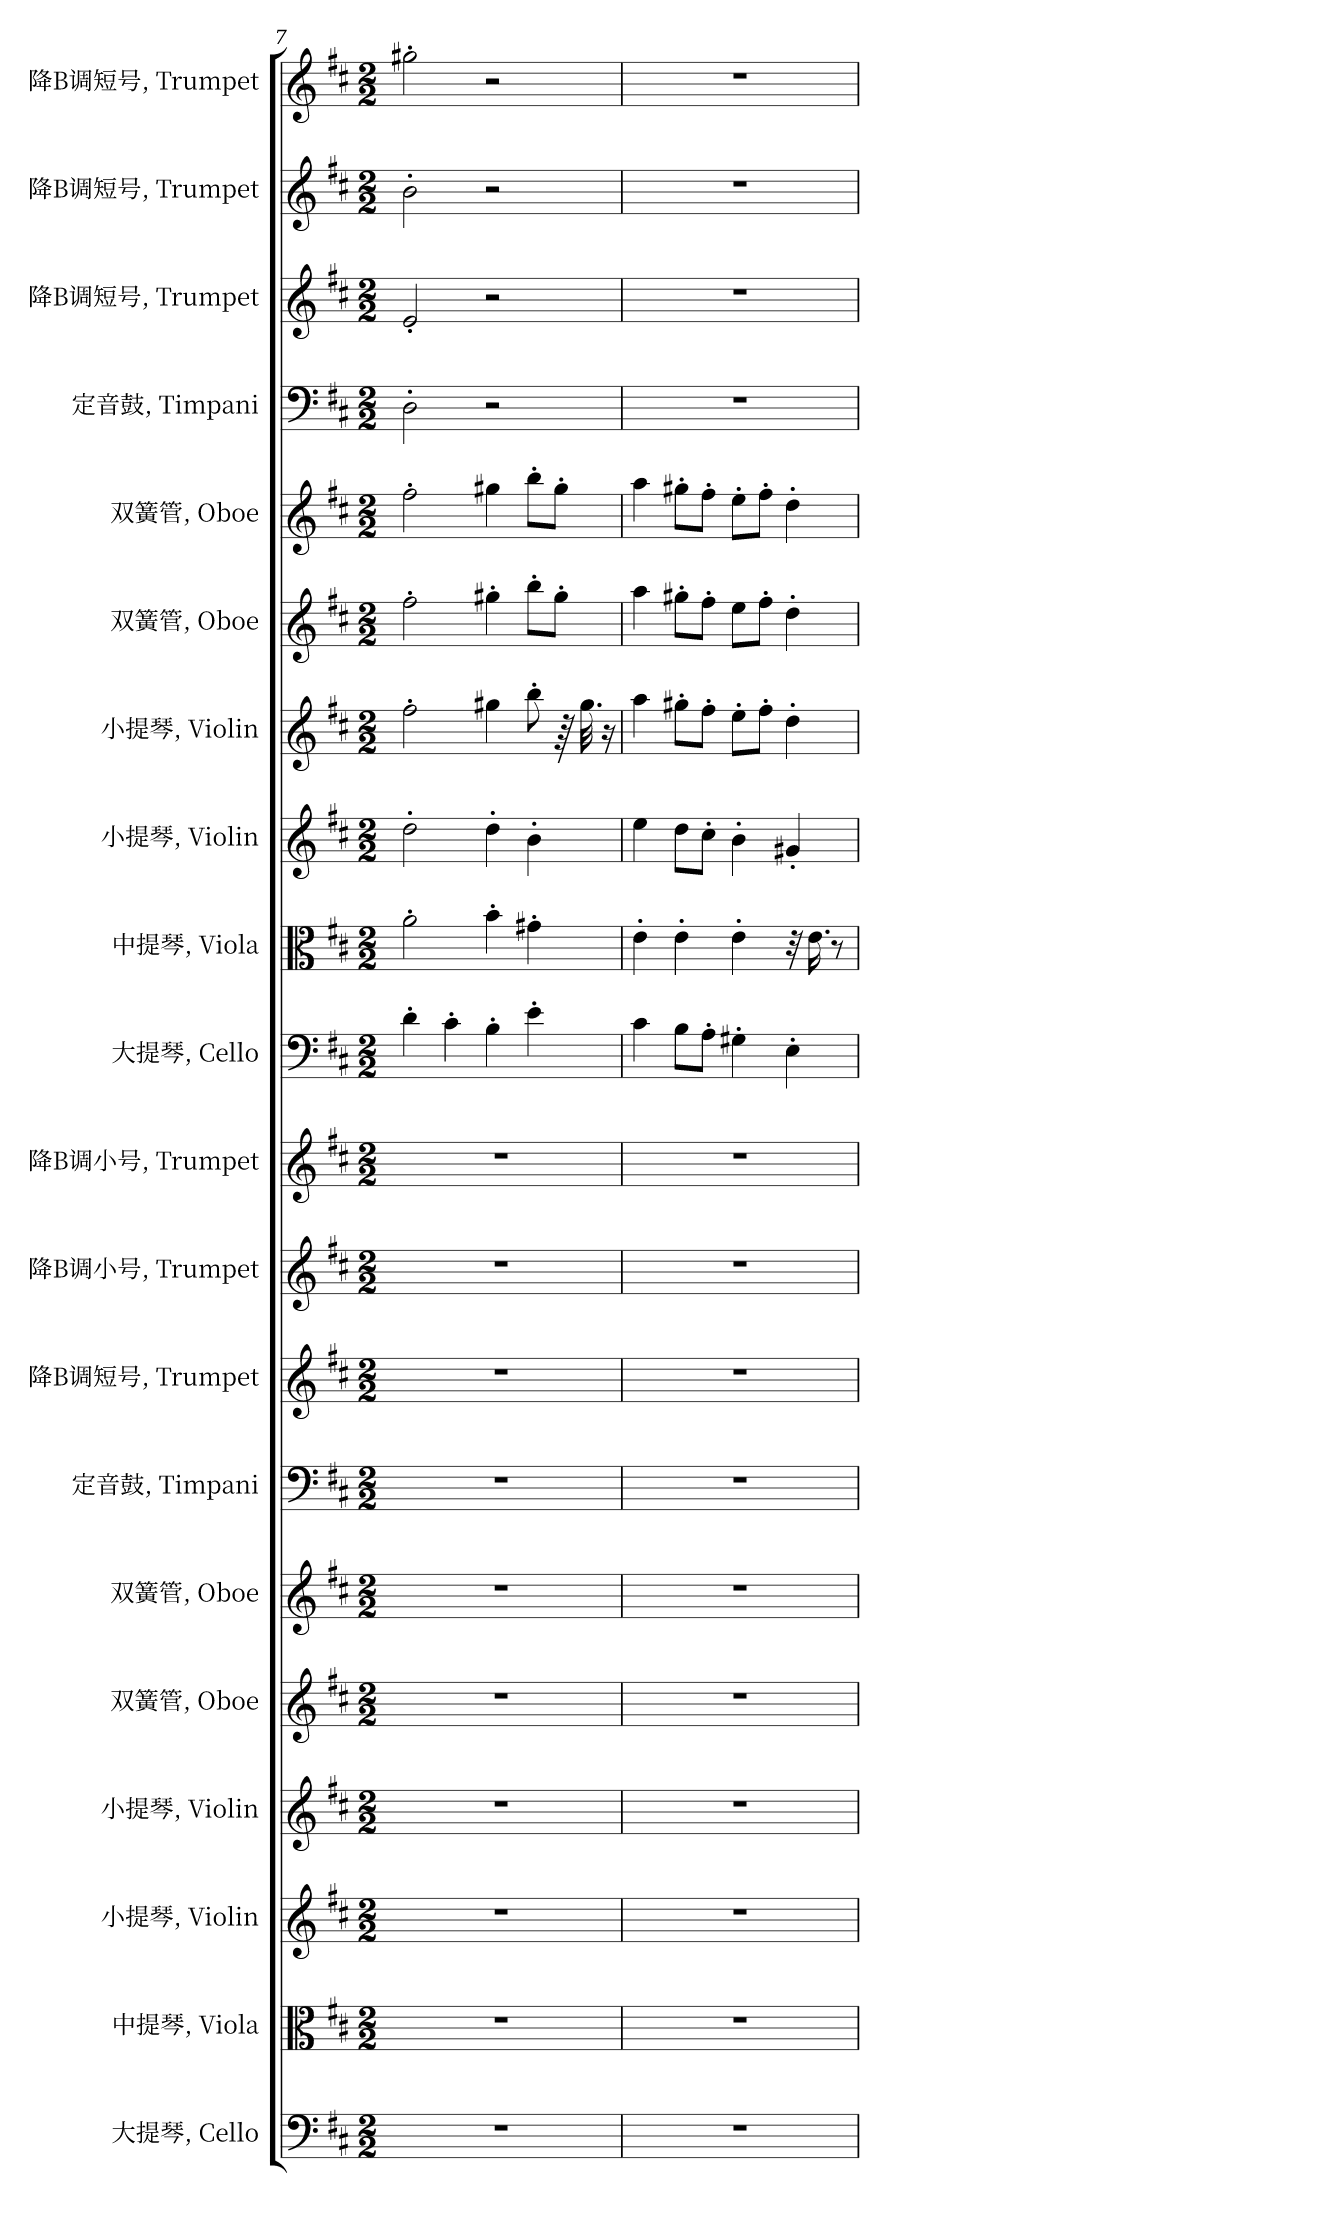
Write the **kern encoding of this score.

**kern	**kern	**kern	**kern	**kern	**kern	**kern	**kern	**kern	**kern	**kern	**kern	**kern	**kern	**kern	**kern	**kern	**kern	**kern	**kern
*part20	*part19	*part18	*part17	*part16	*part15	*part14	*part13	*part12	*part11	*part10	*part9	*part8	*part7	*part6	*part5	*part4	*part3	*part2	*part1
*staff20	*staff19	*staff18	*staff17	*staff16	*staff15	*staff14	*staff13	*staff12	*staff11	*staff10	*staff9	*staff8	*staff7	*staff6	*staff5	*staff4	*staff3	*staff2	*staff1
*I"大提琴, Cello	*I"中提琴, Viola	*I"小提琴, Violin	*I"小提琴, Violin	*I"双簧管, Oboe	*I"双簧管, Oboe	*I"定音鼓, Timpani	*I"降B调短号, Trumpet	*I"降B调小号, Trumpet	*I"降B调小号, Trumpet	*I"大提琴, Cello	*I"中提琴, Viola	*I"小提琴, Violin	*I"小提琴, Violin	*I"双簧管, Oboe	*I"双簧管, Oboe	*I"定音鼓, Timpani	*I"降B调短号, Trumpet	*I"降B调短号, Trumpet	*I"降B调短号, Trumpet
*	*I'Vla.	*I'Vln.	*I'Vln.	*I'Ob.	*I'Ob.	*I'Timp.	*	*I'B♭ Tpt.	*I'B♭ Tpt.	*	*I'Vla.	*I'Vln.	*I'Vln.	*I'Ob.	*I'Ob.	*I'Timp.	*	*	*
*clefF4	*clefC3	*clefG2	*clefG2	*clefG2	*clefG2	*clefF4	*clefG2	*clefG2	*clefG2	*clefF4	*clefC3	*clefG2	*clefG2	*clefG2	*clefG2	*clefF4	*clefG2	*clefG2	*clefG2
*	*	*	*	*	*	*	*ITrd1c2	*ITrd1c2	*ITrd1c2	*	*	*	*	*	*	*	*ITrd1c2	*ITrd1c2	*ITrd1c2
*k[f#c#]	*k[f#c#]	*k[f#c#]	*k[f#c#]	*k[f#c#]	*k[f#c#]	*k[f#c#]	*k[]	*k[]	*k[]	*k[f#c#]	*k[f#c#]	*k[f#c#]	*k[f#c#]	*k[f#c#]	*k[f#c#]	*k[f#c#]	*k[]	*k[]	*k[]
*M2/2	*M2/2	*M2/2	*M2/2	*M2/2	*M2/2	*M2/2	*M2/2	*M2/2	*M2/2	*M2/2	*M2/2	*M2/2	*M2/2	*M2/2	*M2/2	*M2/2	*M2/2	*M2/2	*M2/2
=7	=7	=7	=7	=7	=7	=7	=7	=7	=7	=7	=7	=7	=7	=7	=7	=7	=7	=7	=7
1r	1r	1r	1r	1r	1r	1r	1r	1r	1r	4d'\	2a'\	2dd'\	2ff#'\	2ff#'\	2ff#'\	2D'\	2d'/	2a'\	2ff#X'\
.	.	.	.	.	.	.	.	.	.	4c#'\	.	.	.	.	.	.	.	.	.
.	.	.	.	.	.	.	.	.	.	4B'\	4b'\	4dd'\	4gg#X\	4gg#X'\	4gg#X\	2r	2r	2r	2r
.	.	.	.	.	.	.	.	.	.	4e'\	4g#X'\	4b'\	8bb'\	8bb'\L	8bb'\L	.	.	.	.
.	.	.	.	.	.	.	.	.	.	.	.	.	64r	8gg#'\J	8gg#'\J	.	.	.	.
.	.	.	.	.	.	.	.	.	.	.	.	.	32.gg#\	.	.	.	.	.	.
.	.	.	.	.	.	.	.	.	.	.	.	.	16r	.	.	.	.	.	.
!!LO:PB:g=z
=8	=8	=8	=8	=8	=8	=8	=8	=8	=8	=8	=8	=8	=8	=8	=8	=8	=8	=8	=8
1r	1r	1r	1r	1r	1r	1r	1r	1r	1r	4c#\	4e'\	4ee\	4aa\	4aa\	4aa\	1r	1r	1r	1r
.	.	.	.	.	.	.	.	.	.	8B\L	4e'\	8dd\L	8gg#X'\L	8gg#X'\L	8gg#X'\L	.	.	.	.
.	.	.	.	.	.	.	.	.	.	8A'\J	.	8cc#'\J	8ff#'\J	8ff#'\J	8ff#'\J	.	.	.	.
.	.	.	.	.	.	.	.	.	.	4G#X'\	4e'\	4b'\	8ee'\L	8ee\L	8ee'\L	.	.	.	.
.	.	.	.	.	.	.	.	.	.	.	.	.	8ff#'\J	8ff#'\J	8ff#'\J	.	.	.	.
.	.	.	.	.	.	.	.	.	.	4E'\	32r	4g#X'/	4dd'\	4dd'\	4dd'\	.	.	.	.
.	.	.	.	.	.	.	.	.	.	.	16.e\	.	.	.	.	.	.	.	.
.	.	.	.	.	.	.	.	.	.	.	8r	.	.	.	.	.	.	.	.
=	=	=	=	=	=	=	=	=	=	=	=	=	=	=	=	=	=	=	=
*-	*-	*-	*-	*-	*-	*-	*-	*-	*-	*-	*-	*-	*-	*-	*-	*-	*-	*-	*-
